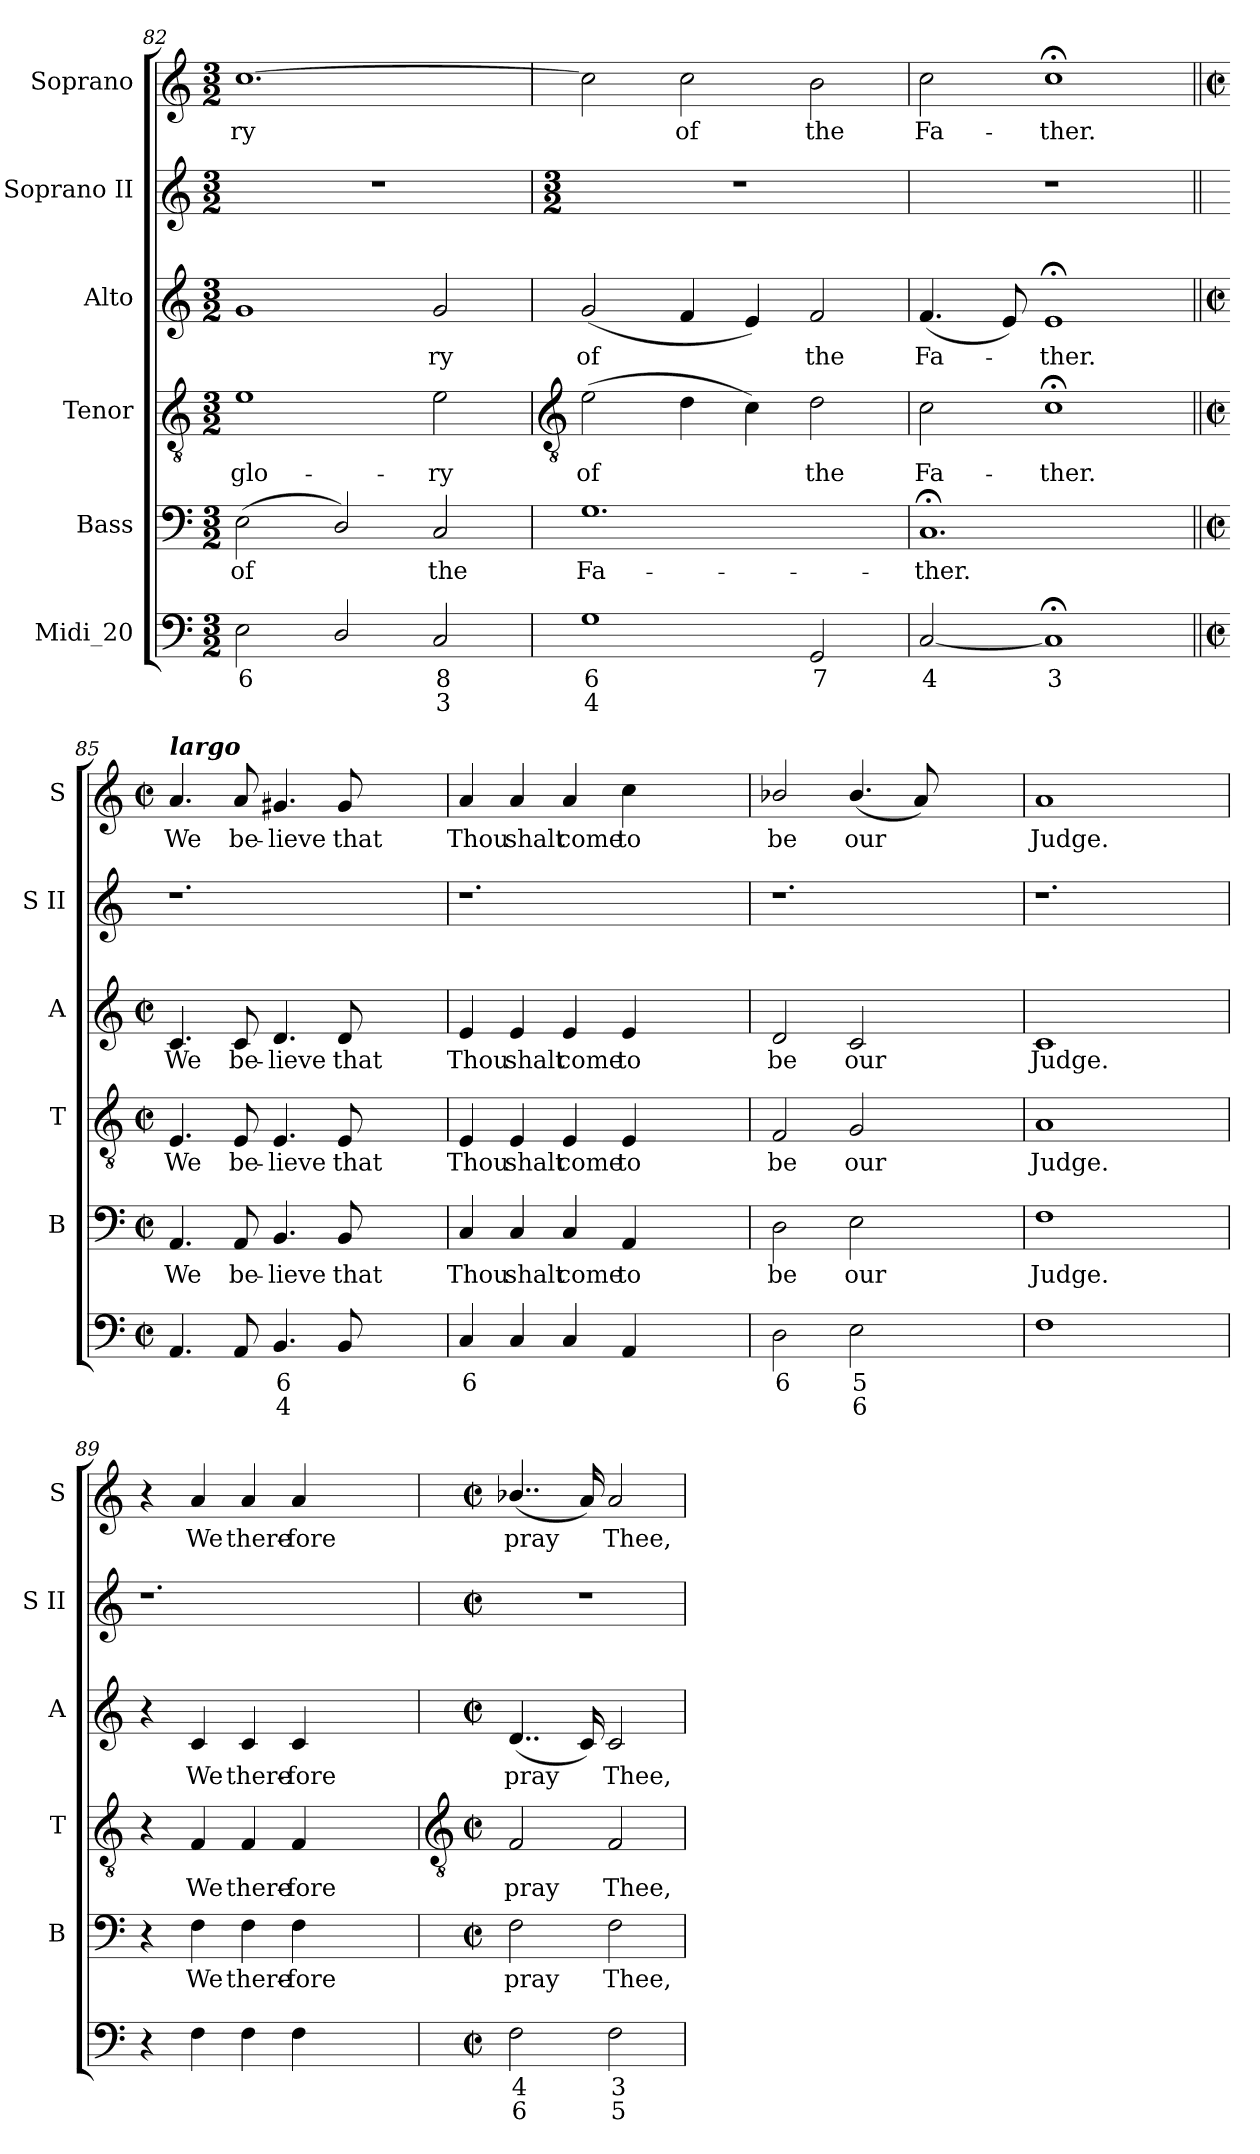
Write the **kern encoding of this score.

**kern	**text	**text	**kern	**text	**kern	**text	**kern	**text	**kern	**kern	**text
*part6	*part6	*part6	*part5	*part5	*part4	*part4	*part3	*part3	*part2	*part1	*part1
*staff6	*staff6	*staff6	*staff5	*staff5	*staff4	*staff4	*staff3	*staff3	*staff2	*staff1	*staff1
*I"Midi_20	*	*	*I"Bass	*	*I"Tenor	*	*I"Alto	*	*I"Soprano II	*I"Soprano	*
*	*	*	*I'B	*	*I'T	*	*I'A	*	*I'S II	*I'S	*
*clefF4	*	*	*clefF4	*	*clefGv2	*	*clefG2	*	*clefG2	*clefG2	*
*k[]	*	*	*k[]	*	*k[]	*	*k[]	*	*k[]	*k[]	*
*C:	*	*	*C:	*	*C:	*	*C:	*	*C:	*C:	*
*M3/2	*	*	*M3/2	*	*M3/2	*	*M3/2	*	*M3/2	*M3/2	*
=82	=82	=82	=82	=82	=82	=82	=82	=82	=82	=82	=82
!	!LO:LY:b	!	!	!LO:LY:b	!	!LO:LY:b	!	!	!	!	!LO:LY:b
2E	6	.	(<2E	of	1e	glo-	1g	.	1.r	[1.cc	ry
2D/	.	.	2D/)	.	.	.	.	.	.	.	.
!	!LO:LY:b	!LO:LY:b	!	!LO:LY:b	!	!LO:LY:b	!	!LO:LY:b	!	!	!
2C	8	3	2C	the	2e	-ry	2g	ry	.	.	.
!!LO:LB:g=z
=83	=83	=83	=83	=83	=83	=83	=83	=83	=83	=83	=83
*	*	*	*	*	*clefGv2	*	*	*	*	*	*
*	*	*	*	*	*	*	*	*	*M3/2	*	*
!	!LO:LY:b	!LO:LY:b	!	!LO:LY:b	!	!LO:LY:b	!	!LO:LY:b	!	!	!
1G	6	4	1.G	Fa-	(>2e	of	(<2g	of	1.r	2cc]	.
!	!	!	!	!	!	!	!	!	!	!	!LO:LY:b
.	.	.	.	.	4d	.	4f	.	.	2cc	of
.	.	.	.	.	4c)	.	4e)	.	.	.	.
!	!LO:LY:b	!	!	!	!	!LO:LY:b	!	!LO:LY:b	!	!	!LO:LY:b
2GG	7	.	.	.	2d	the	2f	the	.	2b	the
=84	=84	=84	=84	=84	=84	=84	=84	=84	=84	=84	=84
!	!LO:LY:b	!	!	!LO:LY:b	!	!LO:LY:b	!	!LO:LY:b	!	!	!LO:LY:b
[2C	4	.	1.C;<	-ther.	2c	Fa-	(<4.f	Fa-	1.r	2cc	Fa-
.	.	.	.	.	.	.	8e)	.	.	.	.
!	!LO:LY:b	!	!	!	!	!LO:LY:b	!	!LO:LY:b	!	!	!LO:LY:b
1C;<]	3	.	.	.	1c;<	-ther.	1e;<	ther.	.	1cc;<	-ther.
=85||	=85||	=85||	=85||	=85||	=85||	=85||	=85||	=85||	=85||	=85||	=85||
*M2/2	*	*	*M2/2	*	*M2/2	*	*M2/2	*	*	*M2/2	*
*met(c|)	*	*	*met(c|)	*	*met(c|)	*	*met(c|)	*	*	*met(c|)	*
!	!	!	!	!	!	!	!	!	!	!LO:TX:a:Bi:t=largo	!
!	!	!	!	!LO:LY:b	!	!LO:LY:b	!	!LO:LY:b	!	!	!LO:LY:b
4.AA	.	.	4.AA	We	4.E	We	4.c	We	1.r	4.a	We
!	!	!	!	!LO:LY:b	!	!LO:LY:b	!	!LO:LY:b	!	!	!LO:LY:b
8AA	.	.	8AA	be-	8E	be-	8c	be-	.	8a	be-
!	!LO:LY:b	!LO:LY:b	!	!LO:LY:b	!	!LO:LY:b	!	!LO:LY:b	!	!	!LO:LY:b
4.BB	6	4	4.BB	-lieve	4.E	-lieve	4.d	-lieve	.	4.g#X	-lieve
!	!	!	!	!LO:LY:b	!	!LO:LY:b	!	!LO:LY:b	!	!	!LO:LY:b
8BB	.	.	8BB	that	8E	that	8d	that	.	8g#	that
2ryy	.	.	2ryy	.	2ryy	.	2ryy	.	.	2ryy	.
=86	=86	=86	=86	=86	=86	=86	=86	=86	=86	=86	=86
!	!LO:LY:b	!	!	!LO:LY:b	!	!LO:LY:b	!	!LO:LY:b	!	!	!LO:LY:b
4C	6	.	4C	Thou	4E	Thou	4e	Thou	1.r	4a	Thou
!	!	!	!	!LO:LY:b	!	!LO:LY:b	!	!LO:LY:b	!	!	!LO:LY:b
4C	.	.	4C	shalt	4E	shalt	4e	shalt	.	4a	shalt
!	!	!	!	!LO:LY:b	!	!LO:LY:b	!	!LO:LY:b	!	!	!LO:LY:b
4C	.	.	4C	come	4E	come	4e	come	.	4a	come
!	!	!	!	!LO:LY:b	!	!LO:LY:b	!	!LO:LY:b	!	!	!LO:LY:b
4AA	.	.	4AA	to	4E	to	4e	to	.	4cc	to
2ryy	.	.	2ryy	.	2ryy	.	2ryy	.	.	2ryy	.
=87	=87	=87	=87	=87	=87	=87	=87	=87	=87	=87	=87
!	!LO:LY:b	!	!	!LO:LY:b	!	!LO:LY:b	!	!LO:LY:b	!	!	!LO:LY:b
2D	6	.	2D	be	2F	be	2d	be	1.r	2b-X/	be
!	!LO:LY:b	!LO:LY:b	!	!LO:LY:b	!	!LO:LY:b	!	!LO:LY:b	!	!	!LO:LY:b
2E	5	6	2E	our	2G	our	2c	our	.	(<4.b-/	our
.	.	.	.	.	.	.	.	.	.	8a)	.
2ryy	.	.	2ryy	.	2ryy	.	2ryy	.	.	2ryy	.
=88	=88	=88	=88	=88	=88	=88	=88	=88	=88	=88	=88
!	!	!	!	!LO:LY:b	!	!LO:LY:b	!	!LO:LY:b	!	!	!LO:LY:b
1F	.	.	1F	Judge.	1A	Judge.	1c	Judge.	1.r	1a	Judge.
2ryy	.	.	2ryy	.	2ryy	.	2ryy	.	.	2ryy	.
=89	=89	=89	=89	=89	=89	=89	=89	=89	=89	=89	=89
4r	.	.	4r	.	4r	.	4r	.	1.r	4r	.
!	!	!	!	!LO:LY:b	!	!LO:LY:b	!	!LO:LY:b	!	!	!LO:LY:b
4F	.	.	4F	We	4F	We	4c	We	.	4a	We
!	!	!	!	!LO:LY:b	!	!LO:LY:b	!	!LO:LY:b	!	!	!LO:LY:b
4F	.	.	4F	there-	4F	there-	4c	there-	.	4a	there-
!	!	!	!	!LO:LY:b	!	!LO:LY:b	!	!LO:LY:b	!	!	!LO:LY:b
4F	.	.	4F	-fore	4F	-fore	4c	-fore	.	4a	-fore
2ryy	.	.	2ryy	.	2ryy	.	2ryy	.	.	2ryy	.
!!LO:LB:g=z
=90	=90	=90	=90	=90	=90	=90	=90	=90	=90	=90	=90
*	*	*	*	*	*clefGv2	*	*	*	*	*	*
*M2/2	*	*	*M2/2	*	*M2/2	*	*M2/2	*	*M2/2	*M2/2	*
*met(c|)	*	*	*met(c|)	*	*met(c|)	*	*met(c|)	*	*met(c|)	*met(c|)	*
!	!LO:LY:b	!LO:LY:b	!	!LO:LY:b	!	!LO:LY:b	!	!LO:LY:b	!	!	!LO:LY:b
2F	4	6	2F	pray	2F	pray	(<4..d	pray	1r	(<4..b-X/	pray
.	.	.	.	.	.	.	16c)	.	.	16a)	.
!	!LO:LY:b	!LO:LY:b	!	!LO:LY:b	!	!LO:LY:b	!	!LO:LY:b	!	!	!LO:LY:b
2F	3	5	2F	Thee,	2F	Thee,	2c	Thee,	.	2a	Thee,
=	=	=	=	=	=	=	=	=	=	=	=
*-	*-	*-	*-	*-	*-	*-	*-	*-	*-	*-	*-
